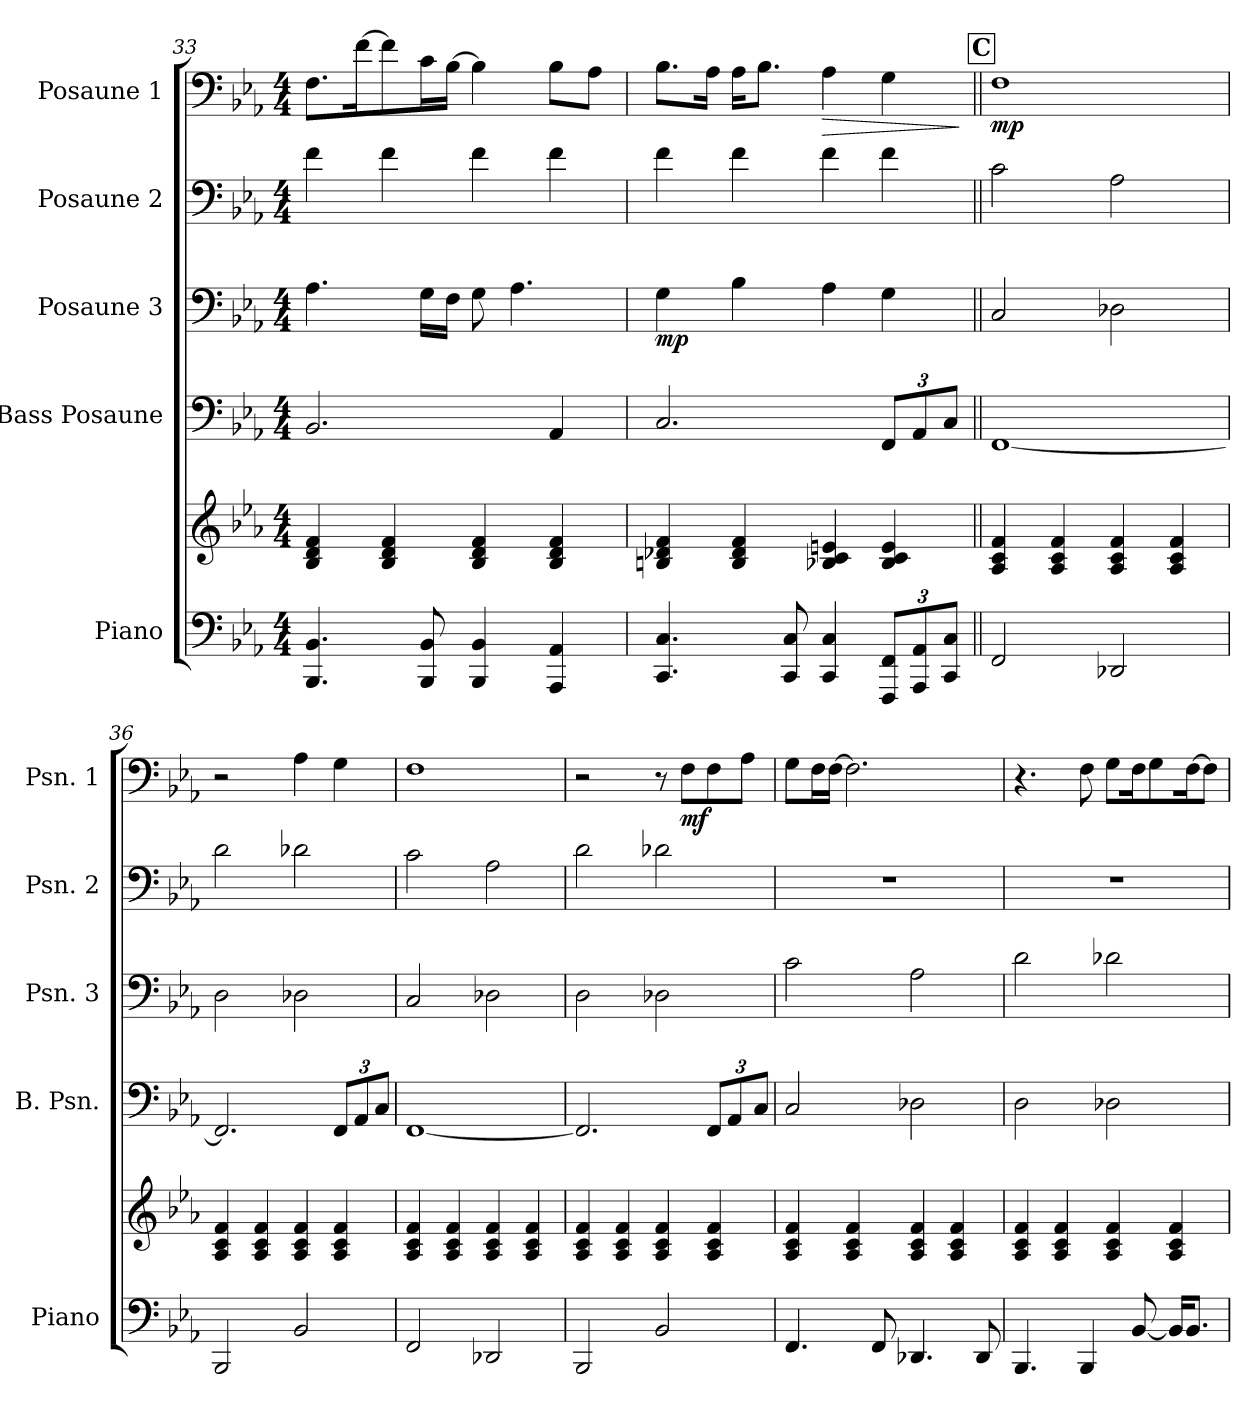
**kern	**kern	**kern	**kern	**dynam	**kern	**kern	**dynam
*part5	*part5	*part4	*part3	*part3	*part2	*part1	*part1
*staff6	*staff5	*staff4	*staff3	*staff3	*staff2	*staff1	*staff1
*I"Piano	*	*I"Bass Posaune	*I"Posaune 3	*	*I"Posaune 2	*I"Posaune 1	*
*I'Piano	*	*I'B. Psn.	*I'Psn. 3	*	*I'Psn. 2	*I'Psn. 1	*
*clefF4	*clefG2	*clefF4	*clefF4	*	*clefF4	*clefF4	*
*k[b-e-a-]	*k[b-e-a-]	*k[b-e-a-]	*k[b-e-a-]	*	*k[b-e-a-]	*k[b-e-a-]	*
*E-:	*E-:	*E-:	*E-:	*	*E-:	*E-:	*
*M4/4	*M4/4	*M4/4	*M4/4	*	*M4/4	*M4/4	*
=33	=33	=33	=33	=33	=33	=33	=33
4.BBB-/ 4.BB-/	4B-/ 4d/ 4f/	2.BB-/	4.A-\	.	4f\	8.F\L	.
.	.	.	.	.	.	[16f\K	.
.	4B-/ 4d/ 4f/	.	.	.	4f\	8f\]	.
8BBB-/ 8BB-/	.	.	16G\LL	.	.	16c\L	.
.	.	.	16F\JJ	.	.	[16B-\JJ	.
4BBB-/ 4BB-/	4B-/ 4d/ 4f/	.	8G\	.	4f\	4B-\]	.
.	.	.	4.A-\	.	.	.	.
4AAA-/ 4AA-/	4B-/ 4d/ 4f/	4AA-/	.	.	4f\	8B-\L	.
.	.	.	.	.	.	8A-\J	.
=34	=34	=34	=34	=34	=34	=34	=34
!	!	!	!	!LO:DY:b	!	!	!
4.CC/ 4.C/	4Bn/ 4d-X/ 4f/	2.C/	4G\	mp	4f\	8.B-\L	.
.	.	.	.	.	.	16A-\Jk	.
.	4B/ 4d-/ 4f/	.	4B-\	.	4f\	16A-\KL	.
.	.	.	.	.	.	8.B-\J	.
8CC/ 8C/	.	.	.	.	.	.	.
!	!	!	!	!	!	!	!LO:HP:b
4CC/ 4C/	4B-X/ 4c/ 4en/	.	4A-\	.	4f\	4A-\	>
*Xbrackettup	*	*Xbrackettup	*	*	*	*	*
12FFF/ 12FF/L	4B-/ 4c/ 4e/	12FF/L	4G\	.	4f\	4G\	.
12AAA-/ 12AA-/	.	12AA-/	.	.	.	.	.
12CC/ 12C/J	.	12C/J	.	.	.	.	.
.	.	.	.	.	.	.	]
!!LO:LB:g=z
!!LO:REH:place=s1:a:B:fs=14:t=C
=35||	=35||	=35||	=35||	=35||	=35||	=35||	=35||
!	!	!	!	!	!	!	!LO:DY:b
2FF/	4A-/ 4c/ 4f/	[1FF	2C/	.	2c\	1F	mp
.	4A-/ 4c/ 4f/	.	.	.	.	.	.
2DD-X/	4A-/ 4c/ 4f/	.	2D-X\	.	2A-\	.	.
.	4A-/ 4c/ 4f/	.	.	.	.	.	.
=36	=36	=36	=36	=36	=36	=36	=36
2BBB-/	4A-/ 4c/ 4f/	2.FF/]	2D\	.	2d\	2r	.
.	4A-/ 4c/ 4f/	.	.	.	.	.	.
2BB-/	4A-/ 4c/ 4f/	.	2D-X\	.	2d-X\	4A-\	.
.	4A-/ 4c/ 4f/	12FF/L	.	.	.	4G\	.
.	.	12AA-/	.	.	.	.	.
.	.	12C/J	.	.	.	.	.
=37	=37	=37	=37	=37	=37	=37	=37
2FF/	4A-/ 4c/ 4f/	[1FF	2C/	.	2c\	1F	.
.	4A-/ 4c/ 4f/	.	.	.	.	.	.
2DD-X/	4A-/ 4c/ 4f/	.	2D-X\	.	2A-\	.	.
.	4A-/ 4c/ 4f/	.	.	.	.	.	.
=38	=38	=38	=38	=38	=38	=38	=38
2BBB-/	4A-/ 4c/ 4f/	2.FF/]	2D\	.	2d\	2r	.
.	4A-/ 4c/ 4f/	.	.	.	.	.	.
2BB-/	4A-/ 4c/ 4f/	.	2D-X\	.	2d-X\	8r	.
!	!	!	!	!	!	!	!LO:DY:b
.	.	.	.	.	.	8F\L	mf
.	4A-/ 4c/ 4f/	12FF/L	.	.	.	8F\	.
.	.	12AA-/	.	.	.	.	.
.	.	.	.	.	.	8A-\J	.
.	.	12C/J	.	.	.	.	.
=39	=39	=39	=39	=39	=39	=39	=39
4.FF/	4A-/ 4c/ 4f/	2C/	2c\	.	1r	8G\L	.
.	.	.	.	.	.	16F\L	.
.	.	.	.	.	.	[16F\JJ	.
.	4A-/ 4c/ 4f/	.	.	.	.	2.F\]	.
8FF/	.	.	.	.	.	.	.
4.DD-X/	4A-/ 4c/ 4f/	2D-X\	2A-\	.	.	.	.
.	4A-/ 4c/ 4f/	.	.	.	.	.	.
8DD-/	.	.	.	.	.	.	.
!!LO:PB:g=z
=40	=40	=40	=40	=40	=40	=40	=40
4.BBB-/	4A-/ 4c/ 4f/	2D\	2d\	.	1r	4.r	.
.	4A-/ 4c/ 4f/	.	.	.	.	.	.
4BBB-/	.	.	.	.	.	8F\	.
.	4A-/ 4c/ 4f/	2D-X\	2d-X\	.	.	8G\L	.
[8BB-/	.	.	.	.	.	16F\K	.
.	.	.	.	.	.	8G\	.
16BB-/KL]	4A-/ 4c/ 4f/	.	.	.	.	.	.
8.BB-/J	.	.	.	.	.	[16F\K	.
.	.	.	.	.	.	8F\J]	.
=	=	=	=	=	=	=	=
*-	*-	*-	*-	*-	*-	*-	*-
